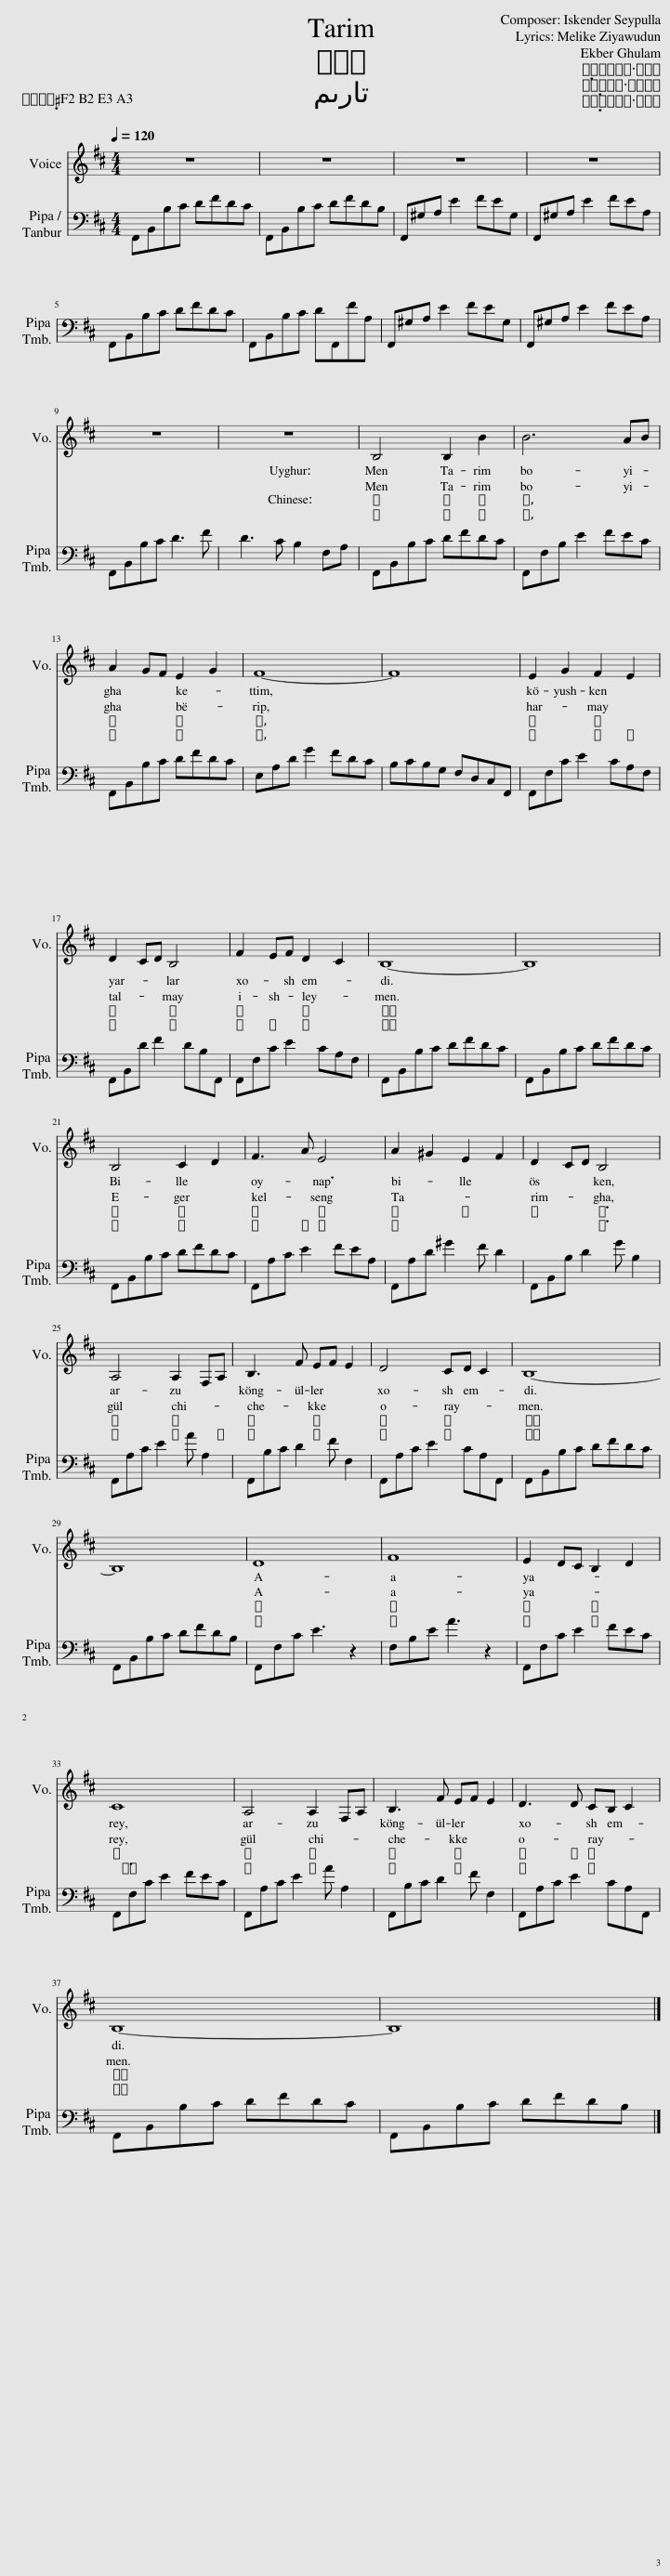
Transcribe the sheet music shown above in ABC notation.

X:1
%%score 1 2
L:1/8
Q:1/4=120
M:4/4
I:linebreak $
K:D
V:1 treble
V:2 bass
V:1
 z8 | z8 | z8 | z8 |$ z8 | %5
 z8 | z8 | z8 |$ z8 | z8 | %10
 B,4 B,2 B2 | B6 AB |$ A2 GF E2 G2 | F8- | F8 | %15
 E2 G2 F2 E2 |$ D2 CD B,4 | F2 EF D2 C2 | B,8- | B,8 |$ %20
 B,4 C2 D2 | F3 A E4 | A2 ^G2 E2 F2 | D2 CD B,4 |$ A,4 A,2 F,A, | %25
 B,3 F EF E2 | D4 CD C2 | B,8- |$ B,8 | D8 | %30
 F8 | E2 DC B,2 D2 |$ C8 | A,4 A,2 F,A, | B,3 F EF E2 | %35
 D3 D CB, C2 |$ B,8- | B,8 |] %38
V:2
 F,,B,,B,C DFDC | F,,B,,B,C DFDB, | F,,^G,A, E2 FEG, | F,,^G,A, E2 FEA, |$ F,,B,,B,C DFDC | %5
 F,,B,,B,C DF,,FA, | F,,^G,A, E2 FEG, | F,,^G,A, E2 FEA, |$ F,,B,,B,C D3 F | D3 C B,2 F,A, | %10
 F,,B,,B,C DFDC | F,,F,B, E2 FEC |$ F,,B,,B,C DFDC | E,A,D G2 FDC | B,CB,G, F,D,C,F,, | %15
 F,,F,C E2 CA,F, |$ F,,B,,D F2 DB,F,, | F,,F,C E2 CA,F, | F,,B,,B,C DFDC | F,,B,,B,C DFDC |$ %20
 F,,B,,B,C DFDC | F,,A,C E2 FEA, | F,,A,D ^G2 F D2 | F,,B,,B, D2 G B,2 |$ F,,A,C E2 A A,2 | %25
 F,,B,C D2 F F,2 | F,,A,C E2 CA,F,, | F,,B,,B,C DFDC |$ F,,B,,B,C DFDB, | F,,F,C E3 z2 | %30
 F,B,E A3 z2 | F,,F,C E2 FEC |$ F,,F,C E2 FEC | F,,A,C E2 A A,2 | F,,B,C D2 F F,2 | %35
 F,,A,C E2 CA,F,, |$ F,,B,,B,C DFDC | F,,B,,B,C DFDB, |] %38
